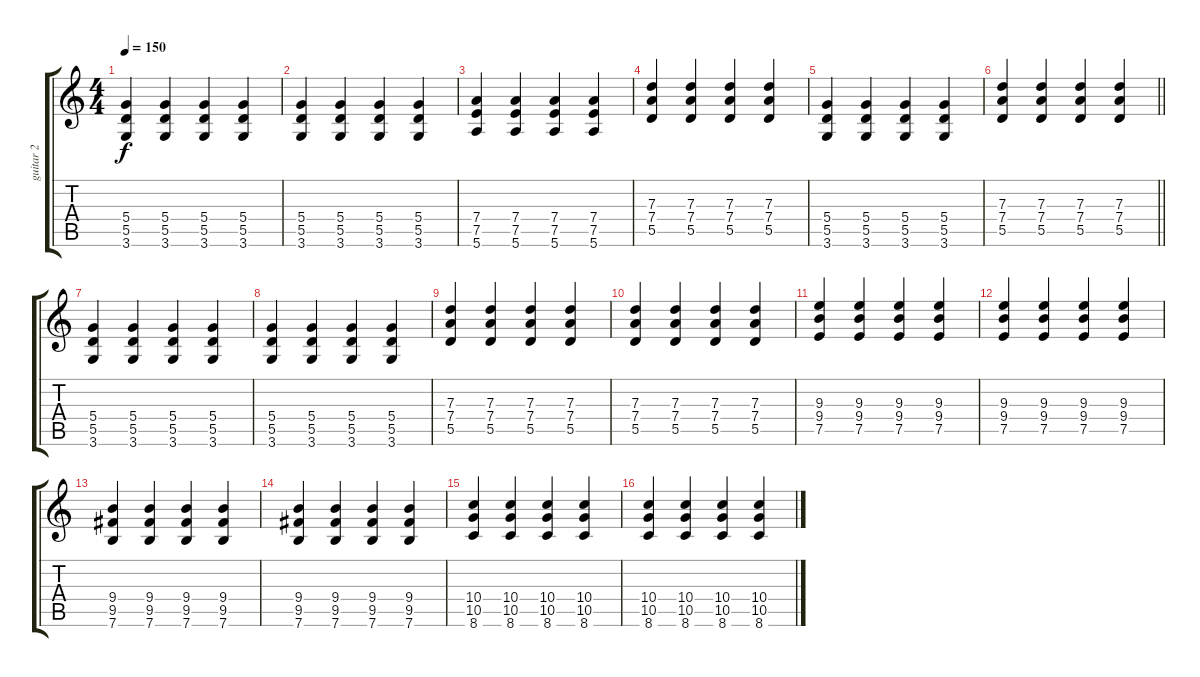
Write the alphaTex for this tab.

\track ("guitar 2" "guitar 2") {instrument distortionguitar}
\staff {score tabs}
\tuning (E4 B3 G3 D3 A2 E2) {hide}
\ts (4 4)
\tempo 150
\clef g2
\ks c
(5.4 5.5 3.6).4{dy f} (5.4 5.5 3.6).4 (5.4 5.5 3.6).4 (5.4 5.5 3.6).4 |
(5.4 5.5 3.6).4 (5.4 5.5 3.6).4 (5.4 5.5 3.6).4 (5.4 5.5 3.6).4 |
(7.4 7.5 5.6).4 (7.4 7.5 5.6).4 (7.4 7.5 5.6).4 (7.4 7.5 5.6).4 |
(7.3 7.4 5.5).4 (7.3 7.4 5.5).4 (7.3 7.4 5.5).4 (7.3 7.4 5.5).4 |
(5.4 5.5 3.6).4 (5.4 5.5 3.6).4 (5.4 5.5 3.6).4 (5.4 5.5 3.6).4 |
\barLineRight lightlight
(7.3 7.4 5.5).4 (7.3 7.4 5.5).4 (7.3 7.4 5.5).4 (7.3 7.4 5.5).4 |
(5.4 5.5 3.6).4 (5.4 5.5 3.6).4 (5.4 5.5 3.6).4 (5.4 5.5 3.6).4 |
(5.4 5.5 3.6).4 (5.4 5.5 3.6).4 (5.4 5.5 3.6).4 (5.4 5.5 3.6).4 |
(7.3 7.4 5.5).4 (7.3 7.4 5.5).4 (7.3 7.4 5.5).4 (7.3 7.4 5.5).4 |
(7.3 7.4 5.5).4 (7.3 7.4 5.5).4 (7.3 7.4 5.5).4 (7.3 7.4 5.5).4 |
(9.3 9.4 7.5).4 (9.3 9.4 7.5).4 (9.3 9.4 7.5).4 (9.3 9.4 7.5).4 |
(9.3 9.4 7.5).4 (9.3 9.4 7.5).4 (9.3 9.4 7.5).4 (9.3 9.4 7.5).4 |
(9.4 9.5 7.6).4 (9.4 9.5 7.6).4 (9.4 9.5 7.6).4 (9.4 9.5 7.6).4 |
(9.4 9.5 7.6).4 (9.4 9.5 7.6).4 (9.4 9.5 7.6).4 (9.4 9.5 7.6).4 |
(10.4 10.5 8.6).4 (10.4 10.5 8.6).4 (10.4 10.5 8.6).4 (10.4 10.5 8.6).4 |
(10.4 10.5 8.6).4 (10.4 10.5 8.6).4 (10.4 10.5 8.6).4 (10.4 10.5 8.6).4
